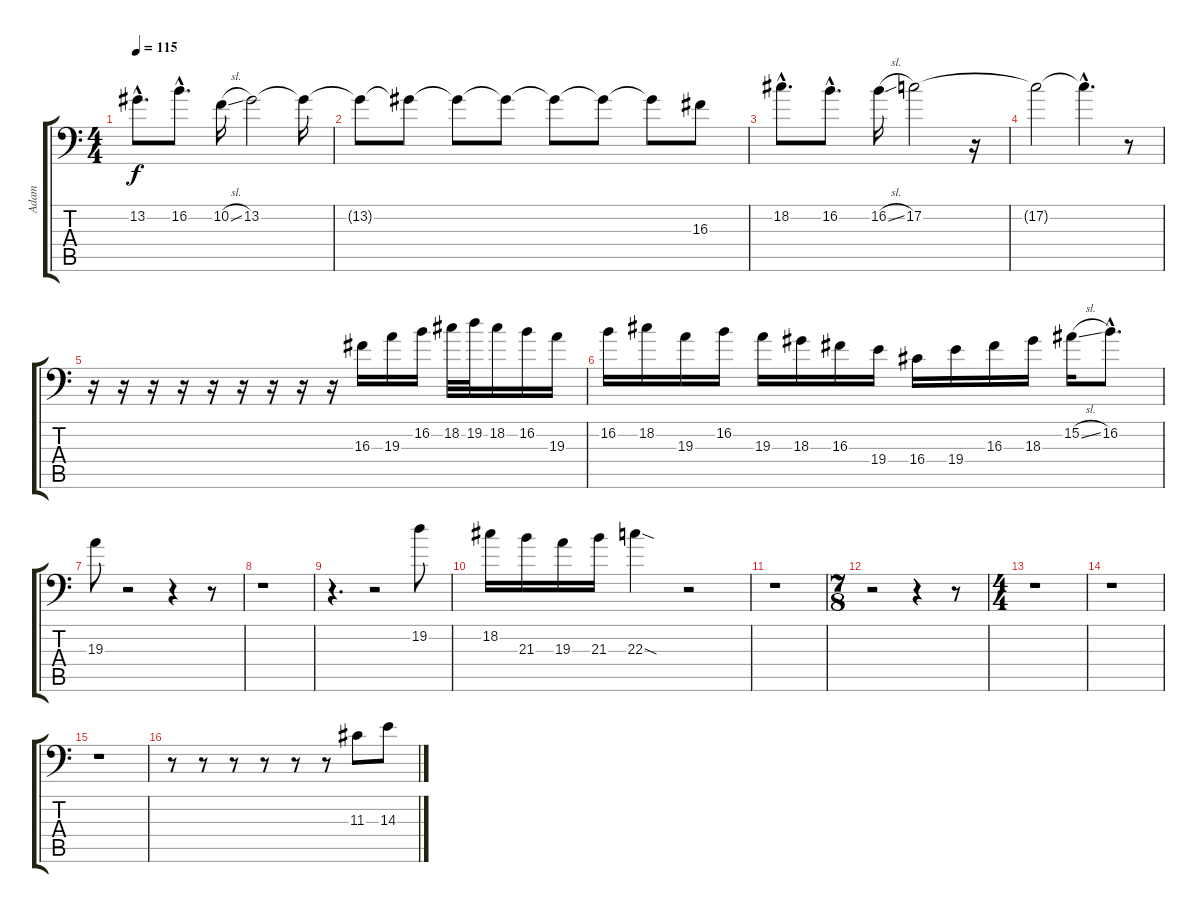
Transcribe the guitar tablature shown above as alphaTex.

\track ("Adam" "Adam") {instrument slapbass1}
\staff {score tabs}
\tuning (C3 G2 D2 A1 E1 B0) {hide}
\ts (4 4)
\tempo 115
\clef f4
\ks c
13.2{hac}.8{d dy f} 16.2{hac}.8{d} 10.2{sl}.16 13.2.2 13.2{t}.16 |
13.2{t}.8 13.2{t}.8 13.2{t}.8 13.2{t}.8 13.2{t}.8 13.2{t}.8 13.2{t}.8 16.3.8 |
18.2{hac}.8{d} 16.2{hac}.8{d} 16.2{sl}.16 17.2.2 r.16 |
17.2{t}.2 17.2{hac t}.4{d} r.8 |
\section ("" "")
r.16 r.16 r.16 r.16 r.16 r.16 r.16 r.16 r.16 16.3.16 19.3.16 16.2.16 18.2.32 19.2.32 18.2.16 16.2.16 19.3.16 |
16.2.16 18.2.16 19.3.16 16.2.16 19.3.16 18.3.16 16.3.16 19.4.16 16.4.16 19.4.16 16.3.16 18.3.16 15.2{sl}.16 16.2{hac}.8{d} |
19.3.8 r.2 r.4 r.8 |
r.1 |
r.4{d} r.2 19.2.8 |
18.2.16 21.3.16 19.3.16 21.3.16 22.3{sod}.4 r.2 |
r.1 |
\ts (7 8)
r.2 r.4 r.8 |
\ts (4 4)
\section ("" "")
r.1 |
r.1 |
r.1 |
r.8 r.8 r.8 r.8 r.8 r.8 11.3.8 14.3.8
